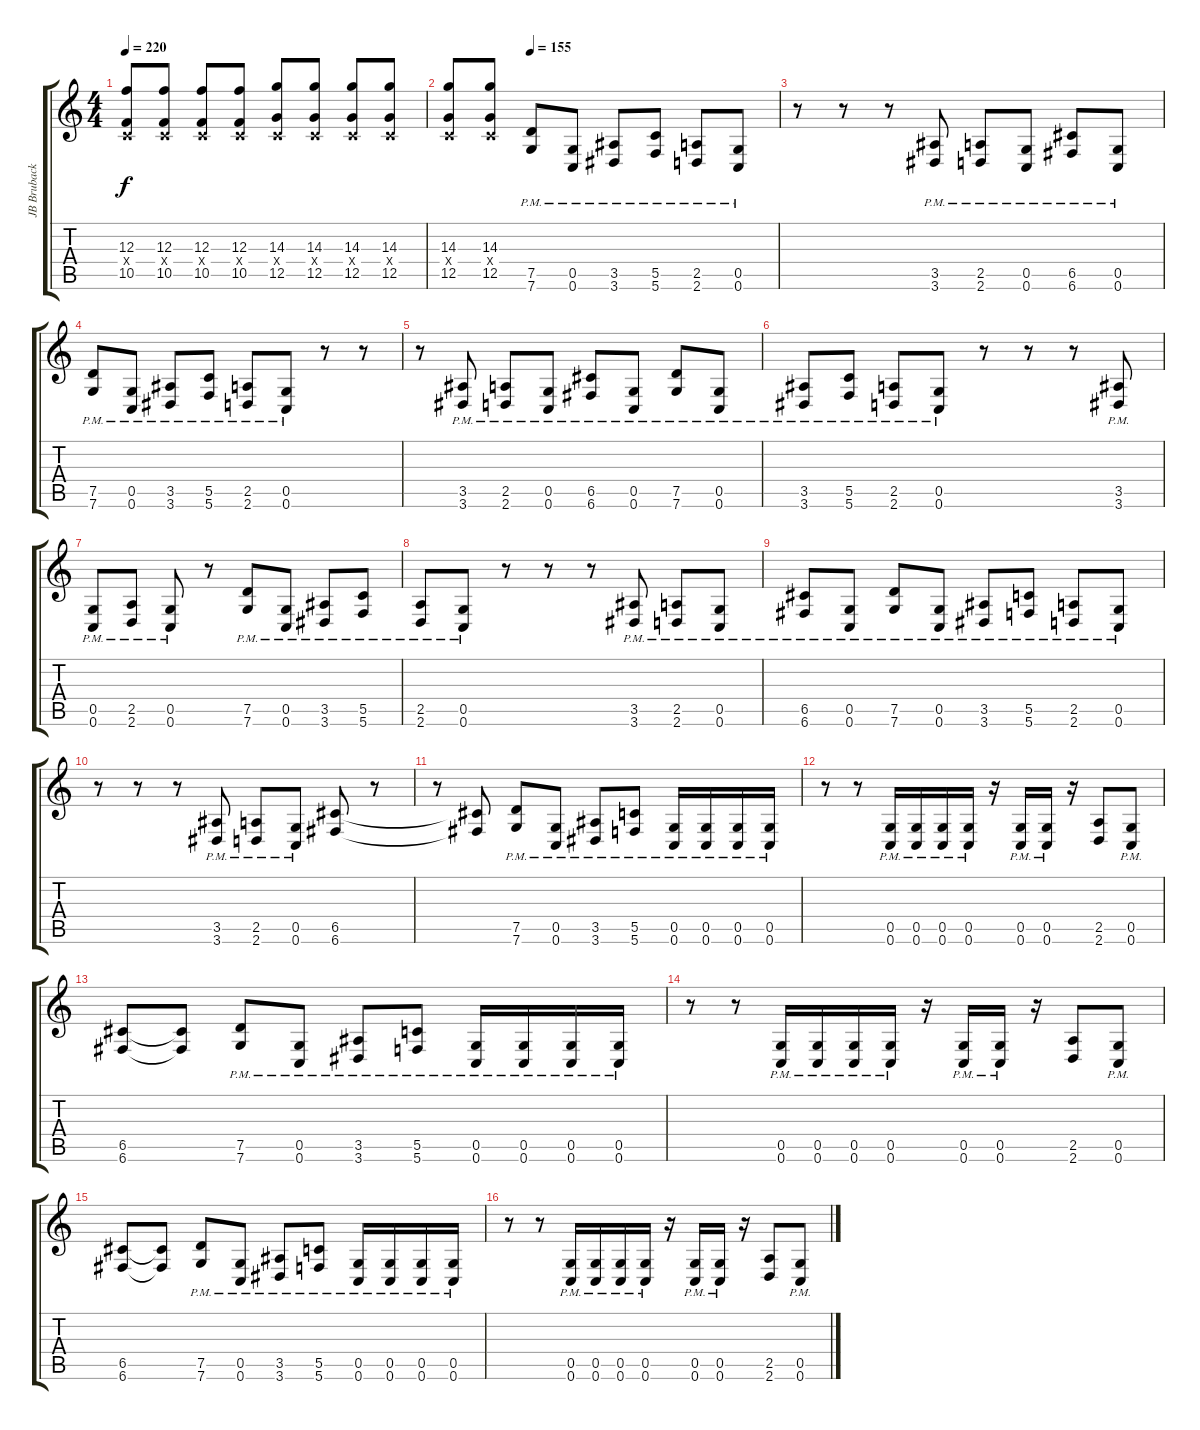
\track ("JB Brubacker (Guitar 1)" "JB Bruback") {instrument distortionguitar}
\staff {score tabs}
\tuning (D4 A3 F3 C3 G2 C2) {hide}
\ts (4 4)
\tempo 220
\clef g2
\ks c
(12.3 0.4{x} 10.5).8{dy f} (12.3 0.4{x} 10.5).8 (12.3 0.4{x} 10.5).8 (12.3 0.4{x} 10.5).8 (14.3 0.4{x} 12.5).8 (14.3 0.4{x} 12.5).8 (14.3 0.4{x} 12.5).8 (14.3 0.4{x} 12.5).8 |
\tempo (155 0.25)
(14.3 0.4{x} 12.5).8 (14.3 0.4{x} 12.5).8 (7.5{pm} 7.6{pm}).8 (0.5{pm} 0.6{pm}).8 (3.5{pm} 3.6{pm}).8 (5.5{pm} 5.6{pm}).8 (2.5{pm} 2.6{pm}).8 (0.5{pm} 0.6{pm}).8 |
r.8 r.8 r.8 (3.5{pm} 3.6{pm}).8 (2.5{pm} 2.6{pm}).8 (0.5{pm} 0.6{pm}).8 (6.5{pm} 6.6{pm}).8 (0.5{pm} 0.6{pm}).8 |
(7.5{pm} 7.6{pm}).8 (0.5{pm} 0.6{pm}).8 (3.5{pm} 3.6{pm}).8 (5.5{pm} 5.6{pm}).8 (2.5{pm} 2.6{pm}).8 (0.5{pm} 0.6{pm}).8 r.8 r.8 |
r.8 (3.5{pm} 3.6{pm}).8 (2.5{pm} 2.6{pm}).8 (0.5{pm} 0.6{pm}).8 (6.5{pm} 6.6{pm}).8 (0.5{pm} 0.6{pm}).8 (7.5{pm} 7.6{pm}).8 (0.5{pm} 0.6{pm}).8 |
(3.5{pm} 3.6{pm}).8 (5.5{pm} 5.6{pm}).8 (2.5{pm} 2.6{pm}).8 (0.5{pm} 0.6{pm}).8 r.8 r.8 r.8 (3.5{pm} 3.6{pm}).8 |
(0.5{pm} 0.6{pm}).8 (2.5{pm} 2.6{pm}).8 (0.5{pm} 0.6{pm}).8 r.8 (7.5{pm} 7.6{pm}).8 (0.5{pm} 0.6{pm}).8 (3.5{pm} 3.6{pm}).8 (5.5{pm} 5.6{pm}).8 |
(2.5{pm} 2.6{pm}).8 (0.5{pm} 0.6{pm}).8 r.8 r.8 r.8 (3.5{pm} 3.6{pm}).8 (2.5{pm} 2.6{pm}).8 (0.5{pm} 0.6{pm}).8 |
(6.5{pm} 6.6{pm}).8 (0.5{pm} 0.6{pm}).8 (7.5{pm} 7.6{pm}).8 (0.5{pm} 0.6{pm}).8 (3.5{pm} 3.6{pm}).8 (5.5{pm} 5.6{pm}).8 (2.5{pm} 2.6{pm}).8 (0.5{pm} 0.6{pm}).8 |
r.8 r.8 r.8 (3.5{pm} 3.6{pm}).8 (2.5{pm} 2.6{pm}).8 (0.5{pm} 0.6{pm}).8 (6.5 6.6).8 r.8 |
r.8 (6.5{t} 6.6{t}).8 (7.5{pm} 7.6{pm}).8 (0.5{pm} 0.6{pm}).8 (3.5{pm} 3.6{pm}).8 (5.5{pm} 5.6{pm}).8 (0.5{pm} 0.6{pm}).16 (0.5{pm} 0.6{pm}).16 (0.5{pm} 0.6{pm}).16 (0.5{pm} 0.6{pm}).16 |
r.8 r.8 (0.5{pm} 0.6{pm}).16 (0.5{pm} 0.6{pm}).16 (0.5{pm} 0.6{pm}).16 (0.5{pm} 0.6{pm}).16 r.16 (0.5{pm} 0.6{pm}).16 (0.5{pm} 0.6{pm}).16 r.16 (2.5 2.6).8 (0.5{pm} 0.6{pm}).8 |
(6.5 6.6).8 (6.5{t} 6.6{t}).8 (7.5{pm} 7.6{pm}).8 (0.5{pm} 0.6{pm}).8 (3.5{pm} 3.6{pm}).8 (5.5{pm} 5.6{pm}).8 (0.5{pm} 0.6{pm}).16 (0.5{pm} 0.6{pm}).16 (0.5{pm} 0.6{pm}).16 (0.5{pm} 0.6{pm}).16 |
r.8 r.8 (0.5{pm} 0.6{pm}).16 (0.5{pm} 0.6{pm}).16 (0.5{pm} 0.6{pm}).16 (0.5{pm} 0.6{pm}).16 r.16 (0.5{pm} 0.6{pm}).16 (0.5{pm} 0.6{pm}).16 r.16 (2.5 2.6).8 (0.5{pm} 0.6{pm}).8 |
(6.5 6.6).8 (6.5{t} 6.6{t}).8 (7.5{pm} 7.6{pm}).8 (0.5{pm} 0.6{pm}).8 (3.5{pm} 3.6{pm}).8 (5.5{pm} 5.6{pm}).8 (0.5{pm} 0.6{pm}).16 (0.5{pm} 0.6{pm}).16 (0.5{pm} 0.6{pm}).16 (0.5{pm} 0.6{pm}).16 |
r.8 r.8 (0.5{pm} 0.6{pm}).16 (0.5{pm} 0.6{pm}).16 (0.5{pm} 0.6{pm}).16 (0.5{pm} 0.6{pm}).16 r.16 (0.5{pm} 0.6{pm}).16 (0.5{pm} 0.6{pm}).16 r.16 (2.5 2.6).8 (0.5{pm} 0.6{pm}).8
